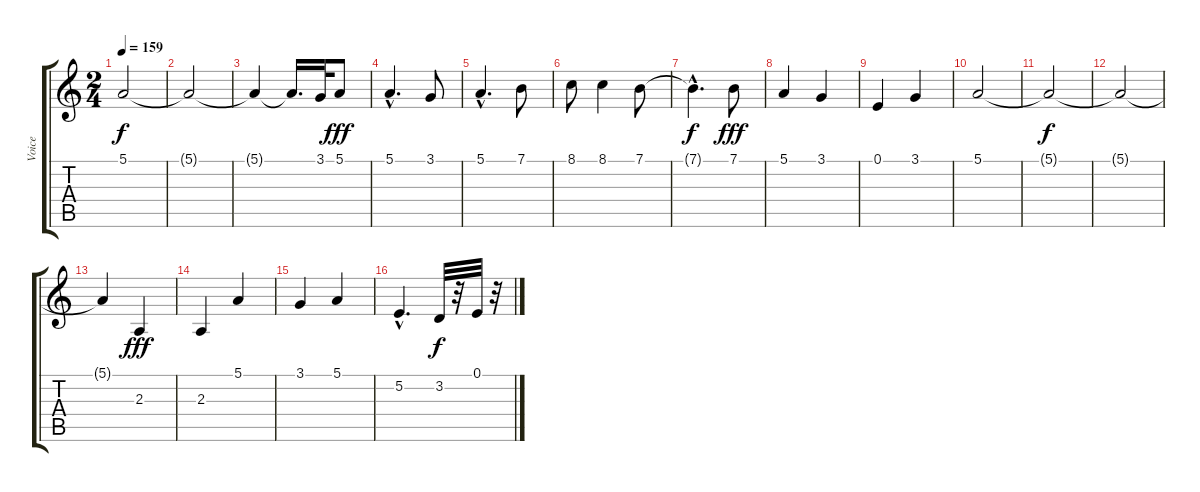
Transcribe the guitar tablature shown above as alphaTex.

\track ("Voice" "Voice") {instrument oboe}
\staff {score tabs}
\tuning (E4 B3 G3 D3 A2 E2) {hide}
\ts (2 4)
\tempo 159
\clef g2
\ks c
5.1{t}.2{dy f} |
5.1{t}.2 |
5.1{t}.4 5.1{t}.16{d} 3.1.32 5.1.8{dy fff} |
5.1{hac}.4{d} 3.1.8 |
5.1{hac}.4{d} 7.1.8 |
8.1.8 8.1.4 7.1.8 |
7.1{hac t}.4{d dy f} 7.1.8{dy fff} |
5.1.4 3.1.4 |
0.1.4 3.1.4 |
5.1.2 |
5.1{t}.2{dy f} |
5.1{t}.2 |
5.1{t}.4 2.3.4{dy fff} |
2.3.4 5.1.4 |
3.1.4 5.1.4 |
5.2{hac}.4{d} 3.2.32{dy f} r.32 0.1.32 r.32
